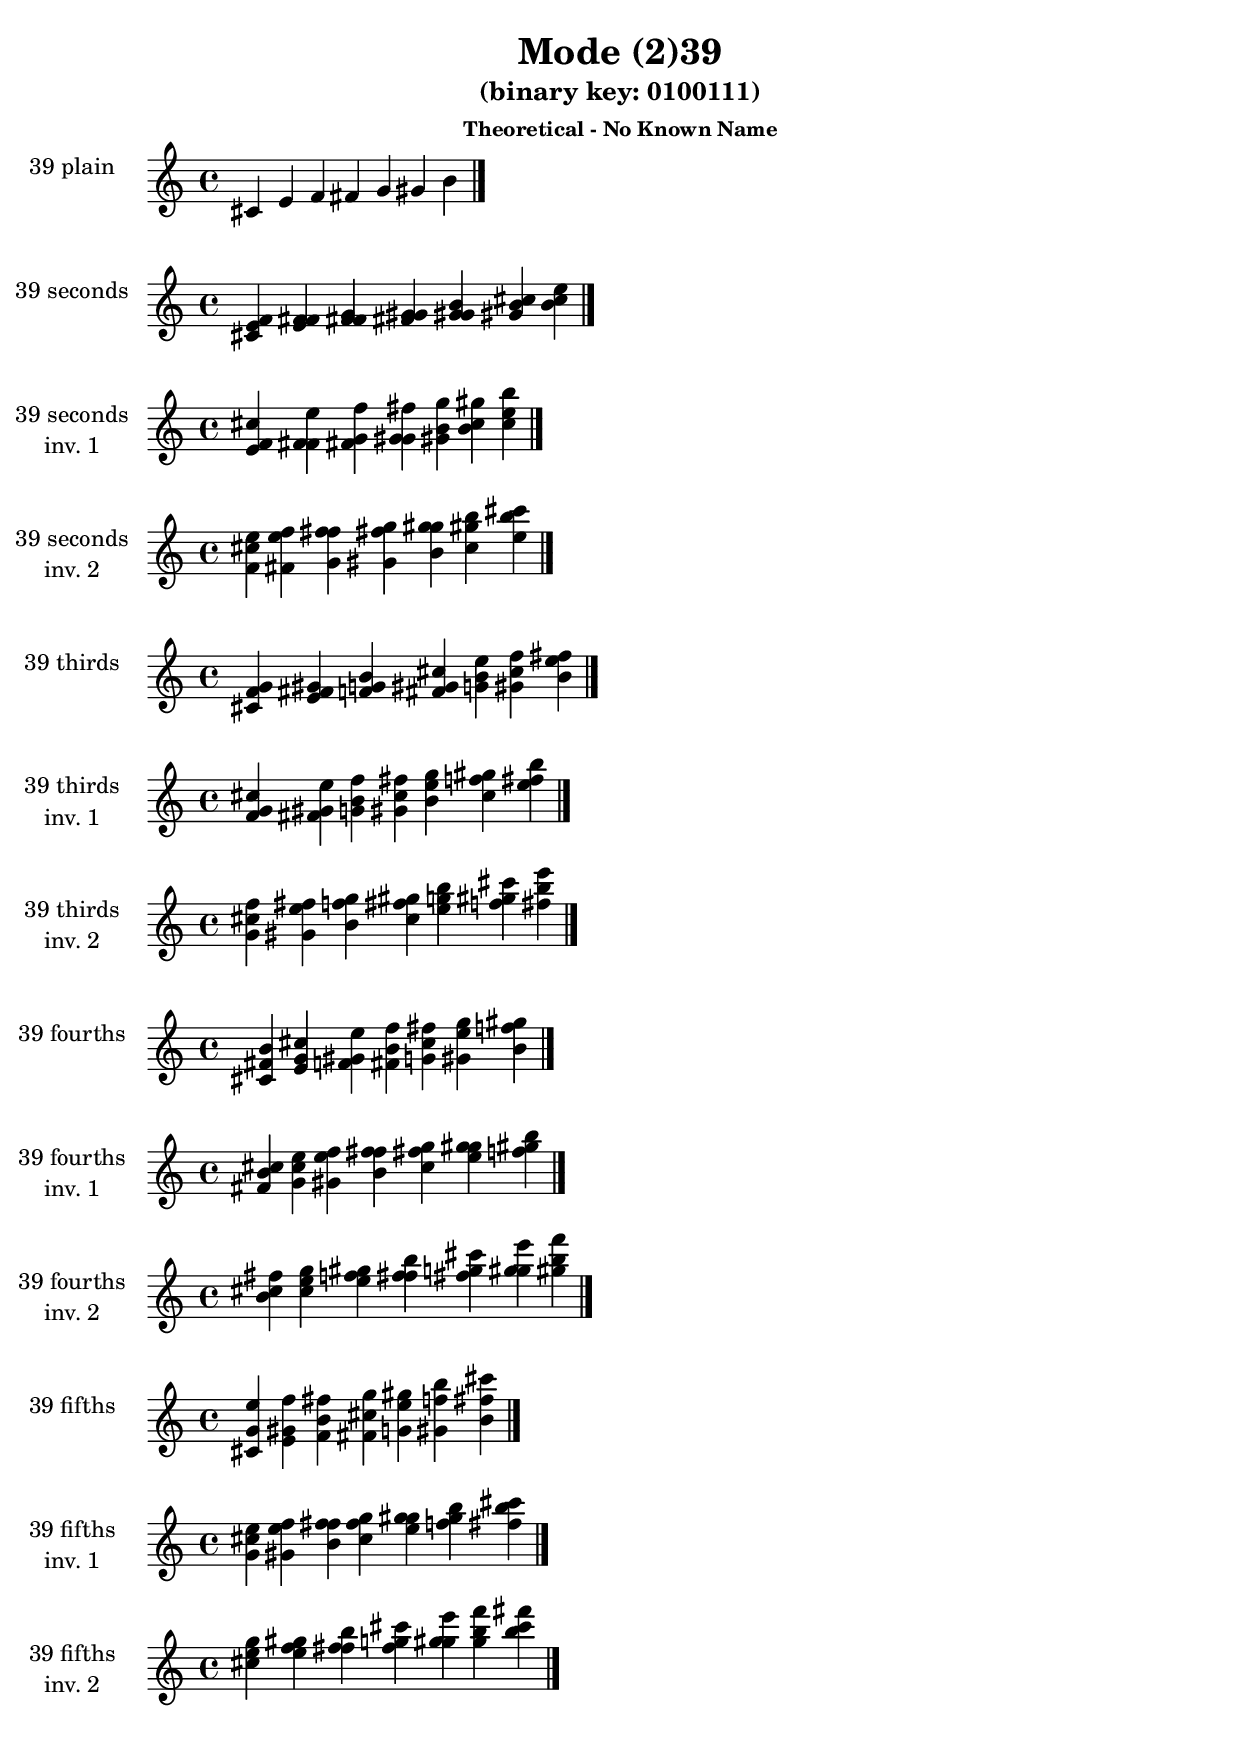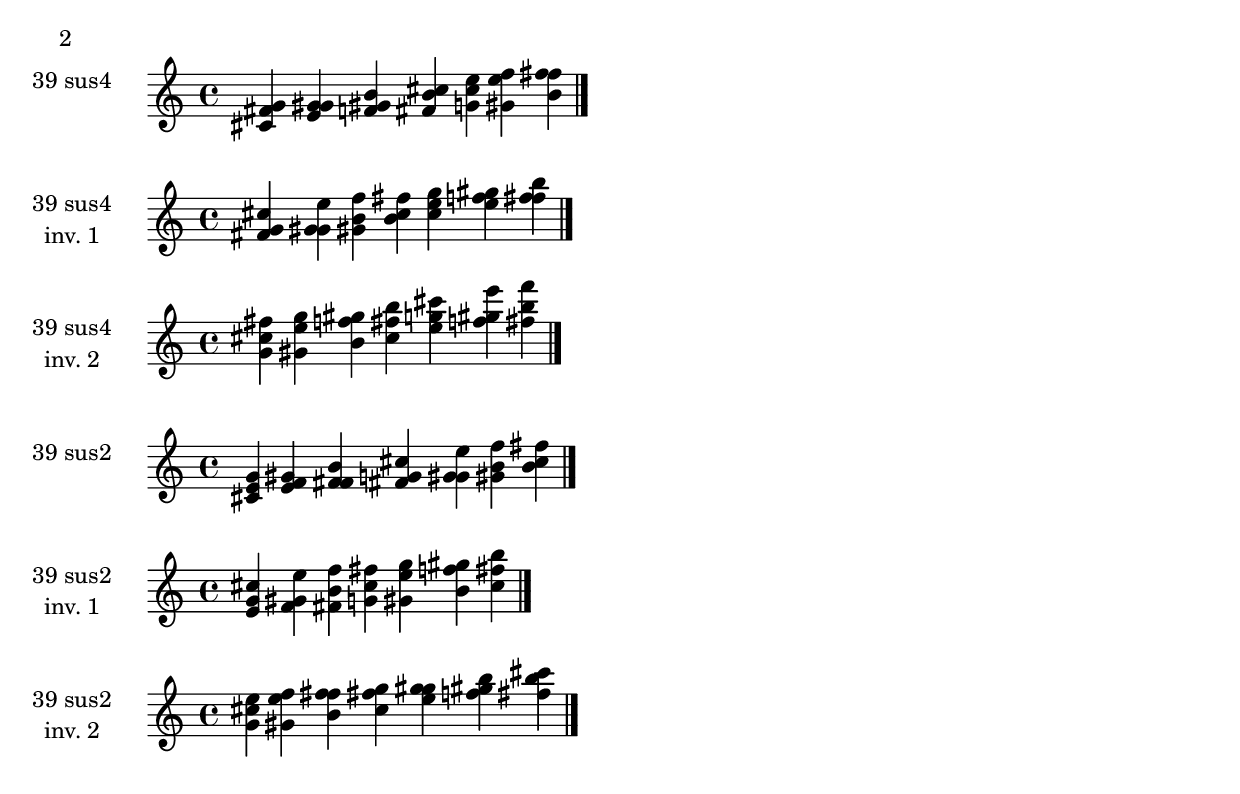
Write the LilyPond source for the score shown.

\version "2.19.0"

\header {
  title = "Mode (2)39"
  subtitle = "(binary key: 0100111)"
  subsubtitle =  \markup { \left-align \column {
      "Theoretical - No Known Name"
    }
  }
 %% Remove default LilyPond tagline
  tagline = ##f
}

\paper {
  #(set-paper-size "a4")
}

global = {
  \key c \major
  \time 4/4
  \tempo 4=100
}

\book {
  \score {
    \new Staff \with {
      instrumentName =  \markup { \column {
         \hcenter-in #14 \line { 39 plain }
         \hcenter-in #14 \line {  } } }
      midiInstrument = "oboe"
    } { \accidentalStyle "default"
        \cadenzaOn cis' e' f' fis' g' gis' b'  \cadenzaOff \bar "|." }
    \layout { }
  }
  \score {
    \new Staff \with {
      instrumentName =  \markup { \column {
         \hcenter-in #14 \line { 39 seconds }
         \hcenter-in #14 \line {  } } }
      midiInstrument = "oboe"
    } { \accidentalStyle "default"
        \cadenzaOn <cis' e' f'> <e' f' fis'> <f' fis' g'> <fis' g' gis'> <g' gis' b'> <gis' b' cis''> <b' cis'' e''>  \cadenzaOff \bar "|." }
    \layout { }
  }
  \score {
    \new Staff \with {
      instrumentName =  \markup { \column {
         \hcenter-in #14 \line { 39 seconds }
         \hcenter-in #14 \line { inv. 1 } } }
      midiInstrument = "oboe"
    } { \accidentalStyle "default"
        \cadenzaOn <e' f' cis''> <f' fis' e''> <fis' g' f''> <g' gis' fis''> <gis' b' g''> <b' cis'' gis''> <cis'' e'' b''>  \cadenzaOff \bar "|." }
    \layout { }
  }
  \score {
    \new Staff \with {
      instrumentName =  \markup { \column {
         \hcenter-in #14 \line { 39 seconds }
         \hcenter-in #14 \line { inv. 2 } } }
      midiInstrument = "oboe"
    } { \accidentalStyle "default"
        \cadenzaOn <f' cis'' e''> <fis' e'' f''> <g' f'' fis''> <gis' fis'' g''> <b' g'' gis''> <cis'' gis'' b''> <e'' b'' cis'''>  \cadenzaOff \bar "|." }
    \layout { }
  }
  \score {
    \new Staff \with {
      instrumentName =  \markup { \column {
         \hcenter-in #14 \line { 39 thirds }
         \hcenter-in #14 \line {  } } }
      midiInstrument = "oboe"
    } { \accidentalStyle "default"
        \cadenzaOn <cis' f' g'> <e' fis' gis'> <f' g' b'> <fis' gis' cis''> <g' b' e''> <gis' cis'' f''> <b' e'' fis''>  \cadenzaOff \bar "|." }
    \layout { }
  }
  \score {
    \new Staff \with {
      instrumentName =  \markup { \column {
         \hcenter-in #14 \line { 39 thirds }
         \hcenter-in #14 \line { inv. 1 } } }
      midiInstrument = "oboe"
    } { \accidentalStyle "default"
        \cadenzaOn <f' g' cis''> <fis' gis' e''> <g' b' f''> <gis' cis'' fis''> <b' e'' g''> <cis'' f'' gis''> <e'' fis'' b''>  \cadenzaOff \bar "|." }
    \layout { }
  }
  \score {
    \new Staff \with {
      instrumentName =  \markup { \column {
         \hcenter-in #14 \line { 39 thirds }
         \hcenter-in #14 \line { inv. 2 } } }
      midiInstrument = "oboe"
    } { \accidentalStyle "default"
        \cadenzaOn <g' cis'' f''> <gis' e'' fis''> <b' f'' g''> <cis'' fis'' gis''> <e'' g'' b''> <f'' gis'' cis'''> <fis'' b'' e'''>  \cadenzaOff \bar "|." }
    \layout { }
  }
  \score {
    \new Staff \with {
      instrumentName =  \markup { \column {
         \hcenter-in #14 \line { 39 fourths }
         \hcenter-in #14 \line {  } } }
      midiInstrument = "oboe"
    } { \accidentalStyle "default"
        \cadenzaOn <cis' fis' b'> <e' g' cis''> <f' gis' e''> <fis' b' f''> <g' cis'' fis''> <gis' e'' g''> <b' f'' gis''>  \cadenzaOff \bar "|." }
    \layout { }
  }
  \score {
    \new Staff \with {
      instrumentName =  \markup { \column {
         \hcenter-in #14 \line { 39 fourths }
         \hcenter-in #14 \line { inv. 1 } } }
      midiInstrument = "oboe"
    } { \accidentalStyle "default"
        \cadenzaOn <fis' b' cis''> <g' cis'' e''> <gis' e'' f''> <b' f'' fis''> <cis'' fis'' g''> <e'' g'' gis''> <f'' gis'' b''>  \cadenzaOff \bar "|." }
    \layout { }
  }
  \score {
    \new Staff \with {
      instrumentName =  \markup { \column {
         \hcenter-in #14 \line { 39 fourths }
         \hcenter-in #14 \line { inv. 2 } } }
      midiInstrument = "oboe"
    } { \accidentalStyle "default"
        \cadenzaOn <b' cis'' fis''> <cis'' e'' g''> <e'' f'' gis''> <f'' fis'' b''> <fis'' g'' cis'''> <g'' gis'' e'''> <gis'' b'' f'''>  \cadenzaOff \bar "|." }
    \layout { }
  }
  \score {
    \new Staff \with {
      instrumentName =  \markup { \column {
         \hcenter-in #14 \line { 39 fifths }
         \hcenter-in #14 \line {  } } }
      midiInstrument = "oboe"
    } { \accidentalStyle "default"
        \cadenzaOn <cis' g' e''> <e' gis' f''> <f' b' fis''> <fis' cis'' g''> <g' e'' gis''> <gis' f'' b''> <b' fis'' cis'''>  \cadenzaOff \bar "|." }
    \layout { }
  }
  \score {
    \new Staff \with {
      instrumentName =  \markup { \column {
         \hcenter-in #14 \line { 39 fifths }
         \hcenter-in #14 \line { inv. 1 } } }
      midiInstrument = "oboe"
    } { \accidentalStyle "default"
        \cadenzaOn <g' e'' cis''> <gis' f'' e''> <b' fis'' f''> <cis'' g'' fis''> <e'' gis'' g''> <f'' b'' gis''> <fis'' cis''' b''>  \cadenzaOff \bar "|." }
    \layout { }
  }
  \score {
    \new Staff \with {
      instrumentName =  \markup { \column {
         \hcenter-in #14 \line { 39 fifths }
         \hcenter-in #14 \line { inv. 2 } } }
      midiInstrument = "oboe"
    } { \accidentalStyle "default"
        \cadenzaOn <e'' cis'' g''> <f'' e'' gis''> <fis'' f'' b''> <g'' fis'' cis'''> <gis'' g'' e'''> <b'' gis'' f'''> <cis''' b'' fis'''>  \cadenzaOff \bar "|." }
    \layout { }
  }
  \score {
    \new Staff \with {
      instrumentName =  \markup { \column {
         \hcenter-in #14 \line { 39 sus4 }
         \hcenter-in #14 \line {  } } }
      midiInstrument = "oboe"
    } { \accidentalStyle "default"
        \cadenzaOn <cis' fis' g'> <e' g' gis'> <f' gis' b'> <fis' b' cis''> <g' cis'' e''> <gis' e'' f''> <b' f'' fis''>  \cadenzaOff \bar "|." }
    \layout { }
  }
  \score {
    \new Staff \with {
      instrumentName =  \markup { \column {
         \hcenter-in #14 \line { 39 sus4 }
         \hcenter-in #14 \line { inv. 1 } } }
      midiInstrument = "oboe"
    } { \accidentalStyle "default"
        \cadenzaOn <fis' g' cis''> <g' gis' e''> <gis' b' f''> <b' cis'' fis''> <cis'' e'' g''> <e'' f'' gis''> <f'' fis'' b''>  \cadenzaOff \bar "|." }
    \layout { }
  }
  \score {
    \new Staff \with {
      instrumentName =  \markup { \column {
         \hcenter-in #14 \line { 39 sus4 }
         \hcenter-in #14 \line { inv. 2 } } }
      midiInstrument = "oboe"
    } { \accidentalStyle "default"
        \cadenzaOn <g' cis'' fis''> <gis' e'' g''> <b' f'' gis''> <cis'' fis'' b''> <e'' g'' cis'''> <f'' gis'' e'''> <fis'' b'' f'''>  \cadenzaOff \bar "|." }
    \layout { }
  }
  \score {
    \new Staff \with {
      instrumentName =  \markup { \column {
         \hcenter-in #14 \line { 39 sus2 }
         \hcenter-in #14 \line {  } } }
      midiInstrument = "oboe"
    } { \accidentalStyle "default"
        \cadenzaOn <cis' e' g'> <e' f' gis'> <f' fis' b'> <fis' g' cis''> <g' gis' e''> <gis' b' f''> <b' cis'' fis''>  \cadenzaOff \bar "|." }
    \layout { }
  }
  \score {
    \new Staff \with {
      instrumentName =  \markup { \column {
         \hcenter-in #14 \line { 39 sus2 }
         \hcenter-in #14 \line { inv. 1 } } }
      midiInstrument = "oboe"
    } { \accidentalStyle "default"
        \cadenzaOn <e' g' cis''> <f' gis' e''> <fis' b' f''> <g' cis'' fis''> <gis' e'' g''> <b' f'' gis''> <cis'' fis'' b''>  \cadenzaOff \bar "|." }
    \layout { }
  }
  \score {
    \new Staff \with {
      instrumentName =  \markup { \column {
         \hcenter-in #14 \line { 39 sus2 }
         \hcenter-in #14 \line { inv. 2 } } }
      midiInstrument = "oboe"
    } { \accidentalStyle "default"
        \cadenzaOn <g' cis'' e''> <gis' e'' f''> <b' f'' fis''> <cis'' fis'' g''> <e'' g'' gis''> <f'' gis'' b''> <fis'' b'' cis'''>  \cadenzaOff \bar "|." }
    \layout { }
  }
}

\book {
  \bookOutputSuffix "plain_"
  \score {
    \new Staff \with {
      instrumentName =  \markup { \column {
         \hcenter-in #14 \line { 39 plain }
         \hcenter-in #14 \line {  } } }
      midiInstrument = "oboe"
    } { \accidentalStyle "default"
        \cadenzaOn cis' e' f' fis' g' gis' b'  \cadenzaOff \bar "|." }
    \midi { }
  }
}
\book {
  \bookOutputSuffix "seconds_"
  \score {
    \new Staff \with {
      instrumentName =  \markup { \column {
         \hcenter-in #14 \line { 39 seconds }
         \hcenter-in #14 \line {  } } }
      midiInstrument = "oboe"
    } { \accidentalStyle "default"
        \cadenzaOn <cis' e' f'> <e' f' fis'> <f' fis' g'> <fis' g' gis'> <g' gis' b'> <gis' b' cis''> <b' cis'' e''>  \cadenzaOff \bar "|." }
    \midi { }
  }
}
\book {
  \bookOutputSuffix "seconds_inv. 1"
  \score {
    \new Staff \with {
      instrumentName =  \markup { \column {
         \hcenter-in #14 \line { 39 seconds }
         \hcenter-in #14 \line { inv. 1 } } }
      midiInstrument = "oboe"
    } { \accidentalStyle "default"
        \cadenzaOn <e' f' cis''> <f' fis' e''> <fis' g' f''> <g' gis' fis''> <gis' b' g''> <b' cis'' gis''> <cis'' e'' b''>  \cadenzaOff \bar "|." }
    \midi { }
  }
}
\book {
  \bookOutputSuffix "seconds_inv. 2"
  \score {
    \new Staff \with {
      instrumentName =  \markup { \column {
         \hcenter-in #14 \line { 39 seconds }
         \hcenter-in #14 \line { inv. 2 } } }
      midiInstrument = "oboe"
    } { \accidentalStyle "default"
        \cadenzaOn <f' cis'' e''> <fis' e'' f''> <g' f'' fis''> <gis' fis'' g''> <b' g'' gis''> <cis'' gis'' b''> <e'' b'' cis'''>  \cadenzaOff \bar "|." }
    \midi { }
  }
}
\book {
  \bookOutputSuffix "thirds_"
  \score {
    \new Staff \with {
      instrumentName =  \markup { \column {
         \hcenter-in #14 \line { 39 thirds }
         \hcenter-in #14 \line {  } } }
      midiInstrument = "oboe"
    } { \accidentalStyle "default"
        \cadenzaOn <cis' f' g'> <e' fis' gis'> <f' g' b'> <fis' gis' cis''> <g' b' e''> <gis' cis'' f''> <b' e'' fis''>  \cadenzaOff \bar "|." }
    \midi { }
  }
}
\book {
  \bookOutputSuffix "thirds_inv. 1"
  \score {
    \new Staff \with {
      instrumentName =  \markup { \column {
         \hcenter-in #14 \line { 39 thirds }
         \hcenter-in #14 \line { inv. 1 } } }
      midiInstrument = "oboe"
    } { \accidentalStyle "default"
        \cadenzaOn <f' g' cis''> <fis' gis' e''> <g' b' f''> <gis' cis'' fis''> <b' e'' g''> <cis'' f'' gis''> <e'' fis'' b''>  \cadenzaOff \bar "|." }
    \midi { }
  }
}
\book {
  \bookOutputSuffix "thirds_inv. 2"
  \score {
    \new Staff \with {
      instrumentName =  \markup { \column {
         \hcenter-in #14 \line { 39 thirds }
         \hcenter-in #14 \line { inv. 2 } } }
      midiInstrument = "oboe"
    } { \accidentalStyle "default"
        \cadenzaOn <g' cis'' f''> <gis' e'' fis''> <b' f'' g''> <cis'' fis'' gis''> <e'' g'' b''> <f'' gis'' cis'''> <fis'' b'' e'''>  \cadenzaOff \bar "|." }
    \midi { }
  }
}
\book {
  \bookOutputSuffix "fourths_"
  \score {
    \new Staff \with {
      instrumentName =  \markup { \column {
         \hcenter-in #14 \line { 39 fourths }
         \hcenter-in #14 \line {  } } }
      midiInstrument = "oboe"
    } { \accidentalStyle "default"
        \cadenzaOn <cis' fis' b'> <e' g' cis''> <f' gis' e''> <fis' b' f''> <g' cis'' fis''> <gis' e'' g''> <b' f'' gis''>  \cadenzaOff \bar "|." }
    \midi { }
  }
}
\book {
  \bookOutputSuffix "fourths_inv. 1"
  \score {
    \new Staff \with {
      instrumentName =  \markup { \column {
         \hcenter-in #14 \line { 39 fourths }
         \hcenter-in #14 \line { inv. 1 } } }
      midiInstrument = "oboe"
    } { \accidentalStyle "default"
        \cadenzaOn <fis' b' cis''> <g' cis'' e''> <gis' e'' f''> <b' f'' fis''> <cis'' fis'' g''> <e'' g'' gis''> <f'' gis'' b''>  \cadenzaOff \bar "|." }
    \midi { }
  }
}
\book {
  \bookOutputSuffix "fourths_inv. 2"
  \score {
    \new Staff \with {
      instrumentName =  \markup { \column {
         \hcenter-in #14 \line { 39 fourths }
         \hcenter-in #14 \line { inv. 2 } } }
      midiInstrument = "oboe"
    } { \accidentalStyle "default"
        \cadenzaOn <b' cis'' fis''> <cis'' e'' g''> <e'' f'' gis''> <f'' fis'' b''> <fis'' g'' cis'''> <g'' gis'' e'''> <gis'' b'' f'''>  \cadenzaOff \bar "|." }
    \midi { }
  }
}
\book {
  \bookOutputSuffix "fifths_"
  \score {
    \new Staff \with {
      instrumentName =  \markup { \column {
         \hcenter-in #14 \line { 39 fifths }
         \hcenter-in #14 \line {  } } }
      midiInstrument = "oboe"
    } { \accidentalStyle "default"
        \cadenzaOn <cis' g' e''> <e' gis' f''> <f' b' fis''> <fis' cis'' g''> <g' e'' gis''> <gis' f'' b''> <b' fis'' cis'''>  \cadenzaOff \bar "|." }
    \midi { }
  }
}
\book {
  \bookOutputSuffix "fifths_inv. 1"
  \score {
    \new Staff \with {
      instrumentName =  \markup { \column {
         \hcenter-in #14 \line { 39 fifths }
         \hcenter-in #14 \line { inv. 1 } } }
      midiInstrument = "oboe"
    } { \accidentalStyle "default"
        \cadenzaOn <g' e'' cis''> <gis' f'' e''> <b' fis'' f''> <cis'' g'' fis''> <e'' gis'' g''> <f'' b'' gis''> <fis'' cis''' b''>  \cadenzaOff \bar "|." }
    \midi { }
  }
}
\book {
  \bookOutputSuffix "fifths_inv. 2"
  \score {
    \new Staff \with {
      instrumentName =  \markup { \column {
         \hcenter-in #14 \line { 39 fifths }
         \hcenter-in #14 \line { inv. 2 } } }
      midiInstrument = "oboe"
    } { \accidentalStyle "default"
        \cadenzaOn <e'' cis'' g''> <f'' e'' gis''> <fis'' f'' b''> <g'' fis'' cis'''> <gis'' g'' e'''> <b'' gis'' f'''> <cis''' b'' fis'''>  \cadenzaOff \bar "|." }
    \midi { }
  }
}
\book {
  \bookOutputSuffix "sus4_"
  \score {
    \new Staff \with {
      instrumentName =  \markup { \column {
         \hcenter-in #14 \line { 39 sus4 }
         \hcenter-in #14 \line {  } } }
      midiInstrument = "oboe"
    } { \accidentalStyle "default"
        \cadenzaOn <cis' fis' g'> <e' g' gis'> <f' gis' b'> <fis' b' cis''> <g' cis'' e''> <gis' e'' f''> <b' f'' fis''>  \cadenzaOff \bar "|." }
    \midi { }
  }
}
\book {
  \bookOutputSuffix "sus4_inv. 1"
  \score {
    \new Staff \with {
      instrumentName =  \markup { \column {
         \hcenter-in #14 \line { 39 sus4 }
         \hcenter-in #14 \line { inv. 1 } } }
      midiInstrument = "oboe"
    } { \accidentalStyle "default"
        \cadenzaOn <fis' g' cis''> <g' gis' e''> <gis' b' f''> <b' cis'' fis''> <cis'' e'' g''> <e'' f'' gis''> <f'' fis'' b''>  \cadenzaOff \bar "|." }
    \midi { }
  }
}
\book {
  \bookOutputSuffix "sus4_inv. 2"
  \score {
    \new Staff \with {
      instrumentName =  \markup { \column {
         \hcenter-in #14 \line { 39 sus4 }
         \hcenter-in #14 \line { inv. 2 } } }
      midiInstrument = "oboe"
    } { \accidentalStyle "default"
        \cadenzaOn <g' cis'' fis''> <gis' e'' g''> <b' f'' gis''> <cis'' fis'' b''> <e'' g'' cis'''> <f'' gis'' e'''> <fis'' b'' f'''>  \cadenzaOff \bar "|." }
    \midi { }
  }
}
\book {
  \bookOutputSuffix "sus2_"
  \score {
    \new Staff \with {
      instrumentName =  \markup { \column {
         \hcenter-in #14 \line { 39 sus2 }
         \hcenter-in #14 \line {  } } }
      midiInstrument = "oboe"
    } { \accidentalStyle "default"
        \cadenzaOn <cis' e' g'> <e' f' gis'> <f' fis' b'> <fis' g' cis''> <g' gis' e''> <gis' b' f''> <b' cis'' fis''>  \cadenzaOff \bar "|." }
    \midi { }
  }
}
\book {
  \bookOutputSuffix "sus2_inv. 1"
  \score {
    \new Staff \with {
      instrumentName =  \markup { \column {
         \hcenter-in #14 \line { 39 sus2 }
         \hcenter-in #14 \line { inv. 1 } } }
      midiInstrument = "oboe"
    } { \accidentalStyle "default"
        \cadenzaOn <e' g' cis''> <f' gis' e''> <fis' b' f''> <g' cis'' fis''> <gis' e'' g''> <b' f'' gis''> <cis'' fis'' b''>  \cadenzaOff \bar "|." }
    \midi { }
  }
}
\book {
  \bookOutputSuffix "sus2_inv. 2"
  \score {
    \new Staff \with {
      instrumentName =  \markup { \column {
         \hcenter-in #14 \line { 39 sus2 }
         \hcenter-in #14 \line { inv. 2 } } }
      midiInstrument = "oboe"
    } { \accidentalStyle "default"
        \cadenzaOn <g' cis'' e''> <gis' e'' f''> <b' f'' fis''> <cis'' fis'' g''> <e'' g'' gis''> <f'' gis'' b''> <fis'' b'' cis'''>  \cadenzaOff \bar "|." }
    \midi { }
  }
}
